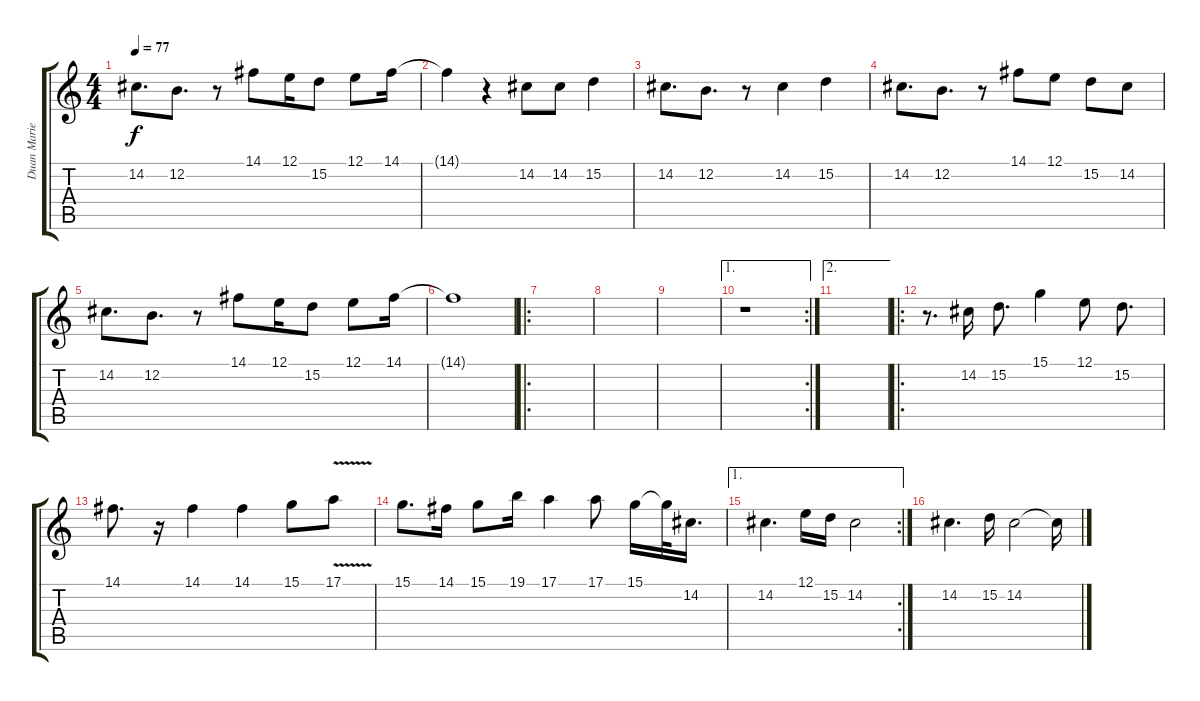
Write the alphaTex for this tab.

\track ("Duan Marie" "Duan Marie") {instrument voiceoohs}
\staff {score tabs}
\tuning (E4 B3 G3 D3 A2 E2) {hide}
\ts (4 4)
\tempo 77
\clef g2
\ks c
14.2.8{d dy f} 12.2.8{d} r.8 14.1.8 12.1.16 15.2.8 12.1.8 14.1.16 |
14.1{t}.4 r.4 14.2.8 14.2.8 15.2.4 |
14.2.8{d} 12.2.8{d} r.8 14.2.4 15.2.4 |
14.2.8{d} 12.2.8{d} r.8 14.1.8 12.1.8 15.2.8 14.2.8 |
14.2.8{d} 12.2.8{d} r.8 14.1.8 12.1.16 15.2.8 12.1.8 14.1.16 |
14.1{t}.1 |
\ro
|
|
|
\ae 1
\rc 2
r.1 |
\ae 2
|
\ro
r.8{d volume 11 instrument viola} 14.2.16 15.2.8{d} 15.1.4 12.1.8 15.2.8{d} |
14.1.8{d} r.16 14.1.4 14.1.4 15.1.8 17.1{v}.8 |
15.1.8{d} 14.1.16 15.1.8 19.1.16 17.1.4 17.1.8 15.1.16 15.1{t}.32 14.2.16{d} |
\ae 1
\rc 2
14.2.4{d} 12.1.16{volume 7 instrument synthvoice} 15.2.16 14.2.2 |
14.2.4{d} 15.2.16{volume 7 instrument synthvoice} 14.2.2 14.2{t}.16
